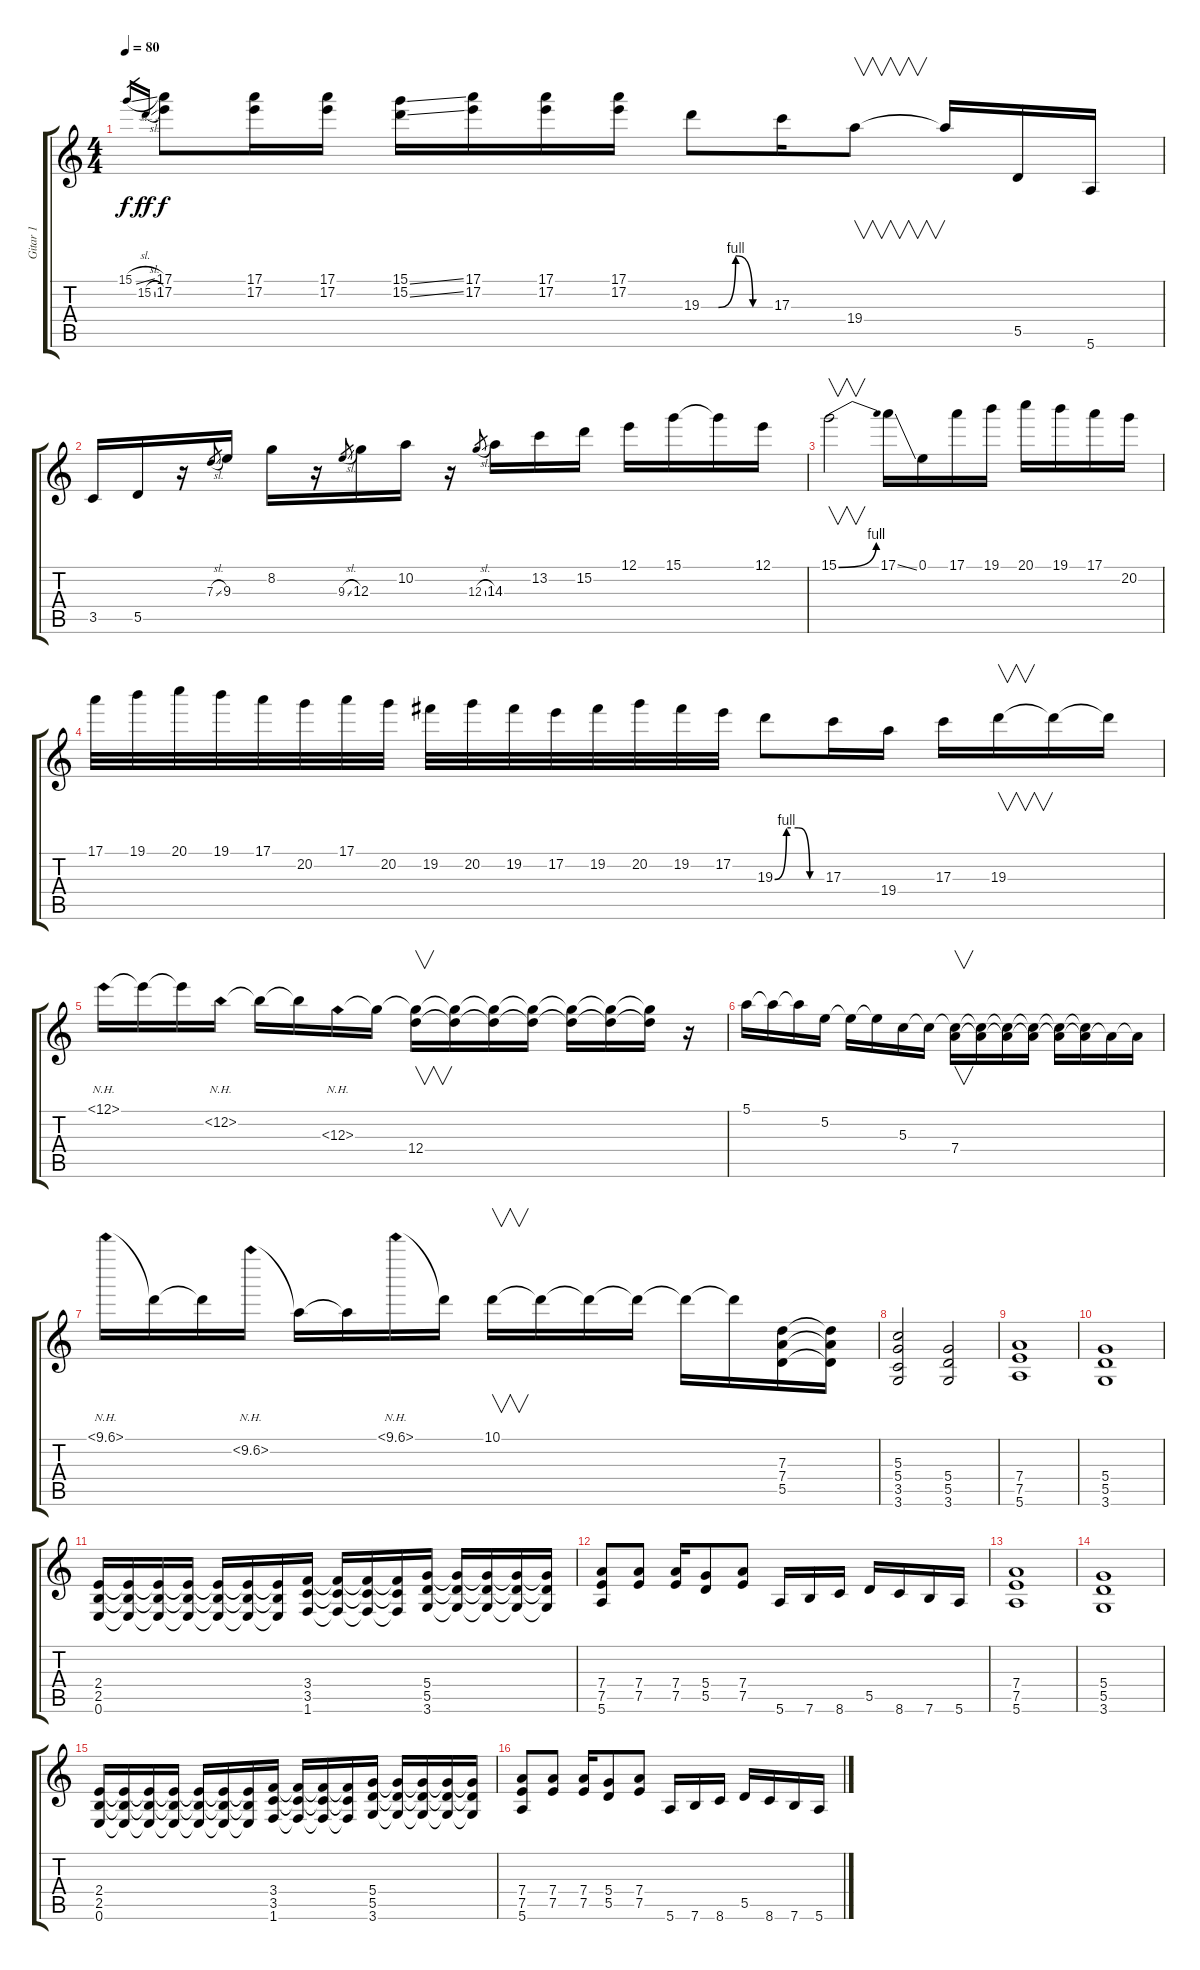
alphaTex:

\track ("Gitar 1" "Gitar 1") {instrument distortionguitar}
\staff {score tabs}
\tuning (E4 B3 G3 D3 A2 E2) {hide}
\ts (4 4)
\tempo 80
\clef g2
\ks c
15.1{sl}.16{gr dy f} 15.2{sl}.16{gr dy ff} (17.1 17.2).8{dy f} (17.1 17.2).16 (17.1 17.2).16 (15.1{ss} 15.2{ss}).16 (17.1 17.2).16 (17.1 17.2).16 (17.1 17.2).16 19.3{be (custom 0 0 15 0 30 4 45 0 60 0)}.8 17.3.16 19.4.8{v} 19.4{t}.16 5.5.16 5.6.16 |
3.5.16 5.5.16 r.16 7.3{sl}.8{gr} 9.3.16 8.2.16 r.16 9.3{sl}.8{gr} 12.3.16 10.2.16 r.16 12.3{sl}.8{gr} 14.3.16 13.2.16 15.2.16 12.1.16 15.1.16 15.1{t}.16 12.1.16 |
15.1{be (bend 0 0 60 4)}.2{v} 17.1{ss}.16 0.1.16 17.1.16 19.1.16 20.1.16 19.1.16 17.1.16 20.2.16 |
17.1.32 19.1.32 20.1.32 19.1.32 17.1.32 20.2.32 17.1.32 20.2.32 19.2.32 20.2.32 19.2.32 17.2.32 19.2.32 20.2.32 19.2.32 17.2.32 19.3{be (custom 0 0 15 4 30 4 45 0 60 0)}.8 17.3.16 19.4.16 17.3.16 19.3.16{v} 19.3{t}.16 19.3{t}.16 |
12.1{nh}.16{volume 14} 12.1{t}.16 12.1{t}.16 12.2{nh}.16 12.2{t}.16 12.2{t}.16 12.3{nh}.16 12.3{t}.16 (12.3{t} 12.4).16{v} (12.3{t} 12.4{t}).16 (12.3{t} 12.4{t}).16 (12.3{t} 12.4{t}).16 (12.3{t} 12.4{t}).16 (12.3{t} 12.4{t}).16 (12.3{t} 12.4{t}).16 r.16 |
5.1.16 5.1{t}.16 5.1{t}.16 5.2.16 5.2{t}.16 5.2{t}.16 5.3.16 5.3{t}.16 (5.3{t} 7.4).16{v} (5.3{t} 7.4{t}).16 (5.3{t} 7.4{t}).16 (5.3{t} 7.4{t}).16 (5.3{t} 7.4{t}).16 (5.3{t} 7.4{t}).16 7.4{t}.16 7.4{t}.16 |
10.1{nh}.16 10.1{t}.16 10.1{t}.16 10.2{nh}.16 10.2{t}.16 10.2{t}.16 10.1{nh}.16 10.1{t}.16 10.1.16{v} 10.1{t}.16 10.1{t}.16 10.1{t}.16 10.1{t}.16 10.1{t}.16 (7.3 7.4 5.5).16 (7.3{t} 7.4{t} 5.5{t}).16 |
(5.3 5.4 3.5 3.6).2{volume 16} (5.4 5.5 3.6).2 |
(7.4 7.5 5.6).1 |
(5.4 5.5 3.6).1 |
(2.4 2.5 0.6).16 (2.4{t} 2.5{t} 0.6{t}).16 (2.4{t} 2.5{t} 0.6{t}).16 (2.4{t} 2.5{t} 0.6{t}).16 (2.4{t} 2.5{t} 0.6{t}).16 (2.4{t} 2.5{t} 0.6{t}).16 (2.4{t} 2.5{t} 0.6{t}).16 (3.4 3.5 1.6).16 (3.4{t} 3.5{t} 1.6{t}).16 (3.4{t} 3.5{t} 1.6{t}).16 (3.4{t} 3.5{t} 1.6{t}).16 (5.4 5.5 3.6).16 (5.4{t} 5.5{t} 3.6{t}).16 (5.4{t} 5.5{t} 3.6{t}).16 (5.4{t} 5.5{t} 3.6{t}).16 (5.4{t} 5.5{t} 3.6{t}).16 |
(7.4 7.5 5.6).8 (7.4 7.5).8 (7.4 7.5).16 (5.4 5.5).8 (7.4 7.5).8 5.6.16 7.6.16 8.6.16 5.5.16 8.6.16 7.6.16 5.6.16 |
(7.4 7.5 5.6).1 |
(5.4 5.5 3.6).1 |
(2.4 2.5 0.6).16 (2.4{t} 2.5{t} 0.6{t}).16 (2.4{t} 2.5{t} 0.6{t}).16 (2.4{t} 2.5{t} 0.6{t}).16 (2.4{t} 2.5{t} 0.6{t}).16 (2.4{t} 2.5{t} 0.6{t}).16 (2.4{t} 2.5{t} 0.6{t}).16 (3.4 3.5 1.6).16 (3.4{t} 3.5{t} 1.6{t}).16 (3.4{t} 3.5{t} 1.6{t}).16 (3.4{t} 3.5{t} 1.6{t}).16 (5.4 5.5 3.6).16 (5.4{t} 5.5{t} 3.6{t}).16 (5.4{t} 5.5{t} 3.6{t}).16 (5.4{t} 5.5{t} 3.6{t}).16 (5.4{t} 5.5{t} 3.6{t}).16 |
(7.4 7.5 5.6).8 (7.4 7.5).8 (7.4 7.5).16 (5.4 5.5).8 (7.4 7.5).8 5.6.16 7.6.16 8.6.16 5.5.16 8.6.16 7.6.16 5.6.16
